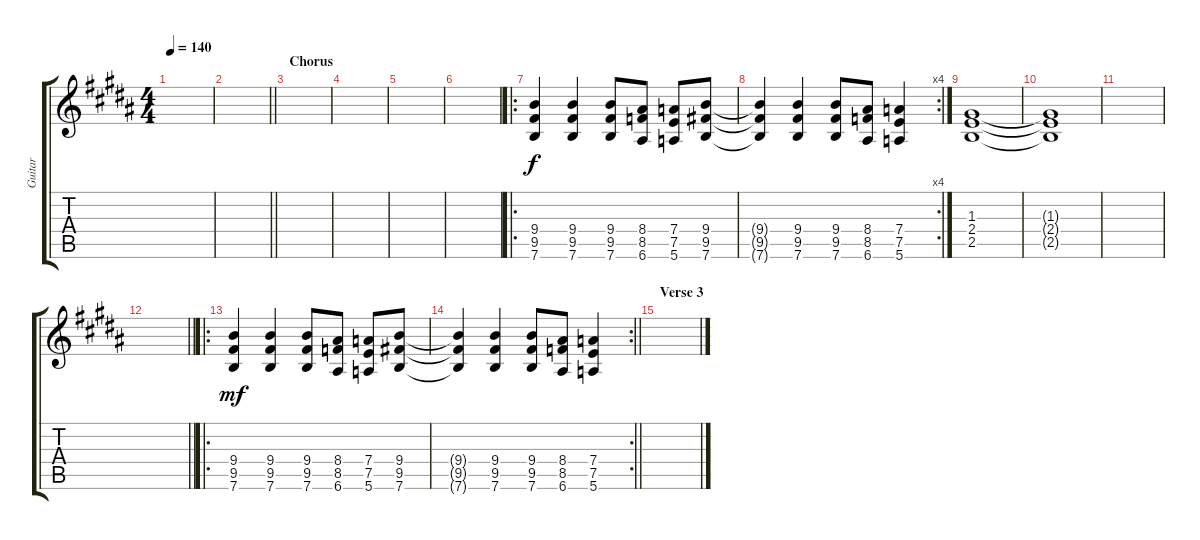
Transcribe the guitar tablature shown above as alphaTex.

\track ("Guitar" "Guitar") {instrument overdrivenguitar}
\staff {score tabs}
\tuning (E4 B3 G3 D3 A2 E2) {hide}
\ts (4 4)
\tempo 140
\clef g2
\ks b
|
\barLineRight lightlight
|
\section ("" "Chorus")
|
|
|
|
\ro
(9.4 9.5 7.6).4 (9.4 9.5 7.6).4 (9.4 9.5 7.6).8 (8.4 8.5 6.6).8 (7.4 7.5 5.6).8 (9.4 9.5 7.6).8 |
\rc 4
(9.4{t} 9.5{t} 7.6{t}).4 (9.4 9.5 7.6).4 (9.4 9.5 7.6).8 (8.4 8.5 6.6).8 (7.4 7.5 5.6).4 |
(1.3 2.4 2.5).1{dy f volume 0} |
(1.3{t} 2.4{t} 2.5{t}).1 |
|
\barLineRight lightlight
|
\ro
(9.4 9.5 7.6).4{dy mf volume 13} (9.4 9.5 7.6).4 (9.4 9.5 7.6).8 (8.4 8.5 6.6).8 (7.4 7.5 5.6).8 (9.4 9.5 7.6).8 |
\rc 2
\barLineRight lightlight
(9.4{t} 9.5{t} 7.6{t}).4 (9.4 9.5 7.6).4 (9.4 9.5 7.6).8 (8.4 8.5 6.6).8 (7.4 7.5 5.6).4 |
\section ("" "Verse 3")
